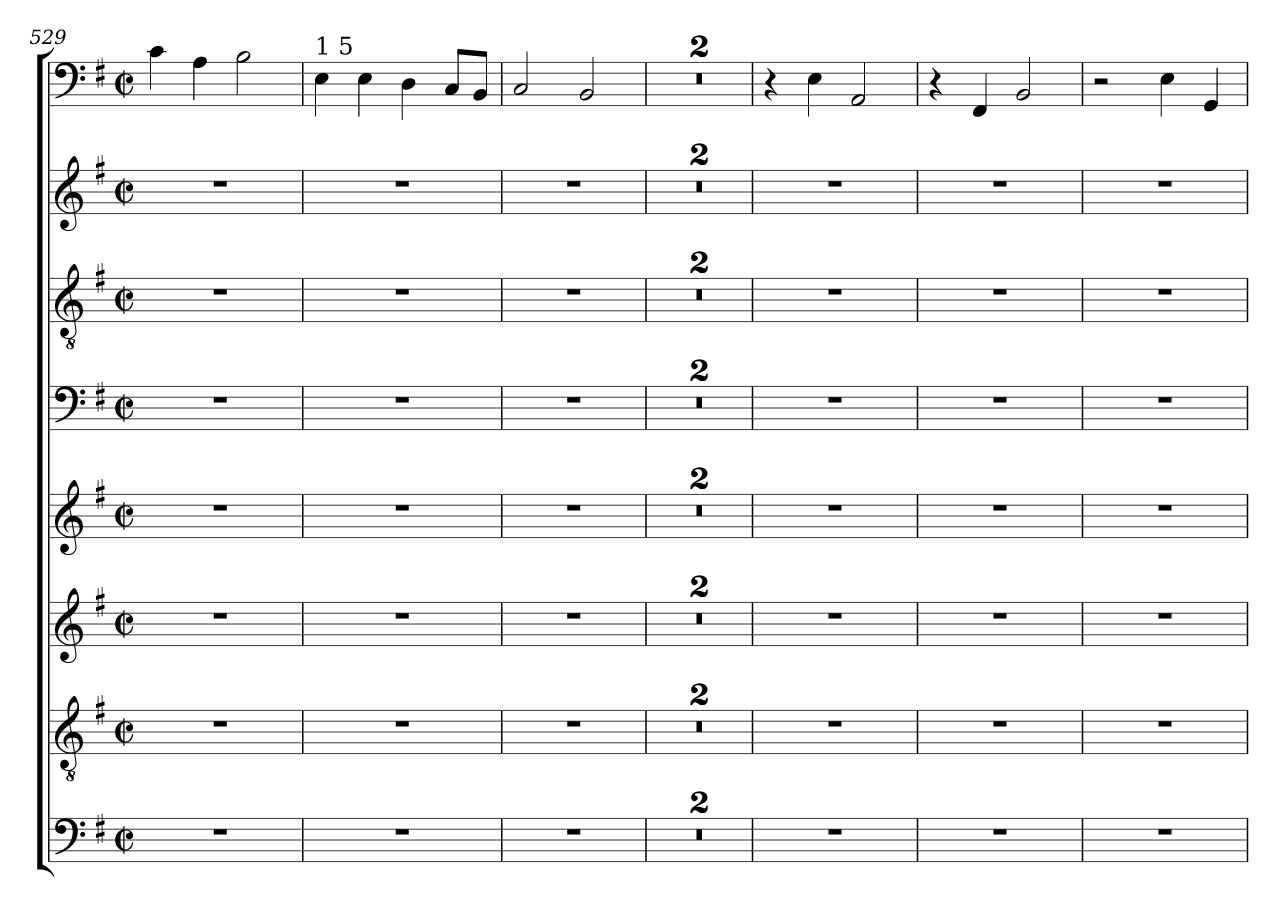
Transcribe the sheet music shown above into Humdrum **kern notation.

**kern	**kern	**kern	**kern	**kern	**kern	**kern	**kern
*part8	*part7	*part6	*part5	*part4	*part3	*part2	*part1
*staff8	*staff7	*staff6	*staff5	*staff4	*staff3	*staff2	*staff1
*clefF4	*clefGv2	*clefG2	*clefG2	*clefF4	*clefGv2	*clefG2	*clefF4
*k[f#]	*k[f#]	*k[f#]	*k[f#]	*k[f#]	*k[f#]	*k[f#]	*k[f#]
*G:	*G:	*G:	*G:	*G:	*G:	*G:	*G:
*M2/2	*M2/2	*M2/2	*M2/2	*M2/2	*M2/2	*M2/2	*M2/2
*met(c|)	*met(c|)	*met(c|)	*met(c|)	*met(c|)	*met(c|)	*met(c|)	*met(c|)
=529	=529	=529	=529	=529	=529	=529	=529
1r	1r	1r	1r	1r	1r	1r	4c\
.	.	.	.	.	.	.	4A\
.	.	.	.	.	.	.	2B\
!!LO:LB:g=z
=530	=530	=530	=530	=530	=530	=530	=530
!	!	!	!	!	!	!	!LO:TX:a:t=1 5
1r	1r	1r	1r	1r	1r	1r	4E\
.	.	.	.	.	.	.	4E\
.	.	.	.	.	.	.	4D\
.	.	.	.	.	.	.	8C/L
.	.	.	.	.	.	.	8BB/J
=531	=531	=531	=531	=531	=531	=531	=531
1r	1r	1r	1r	1r	1r	1r	2C/
.	.	.	.	.	.	.	2BB/
=532	=532	=532	=532	=532	=532	=532	=532
1r	1r	1r	1r	1r	1r	1r	1r
=533	=533	=533	=533	=533	=533	=533	=533
1r	1r	1r	1r	1r	1r	1r	1r
=534	=534	=534	=534	=534	=534	=534	=534
1r	1r	1r	1r	1r	1r	1r	4r
.	.	.	.	.	.	.	4E\
.	.	.	.	.	.	.	2AA/
=535	=535	=535	=535	=535	=535	=535	=535
1r	1r	1r	1r	1r	1r	1r	4r
.	.	.	.	.	.	.	4FF#/
.	.	.	.	.	.	.	2BB/
=536	=536	=536	=536	=536	=536	=536	=536
1r	1r	1r	1r	1r	1r	1r	2r
.	.	.	.	.	.	.	4E\
.	.	.	.	.	.	.	4GG/
=	=	=	=	=	=	=	=
*-	*-	*-	*-	*-	*-	*-	*-
